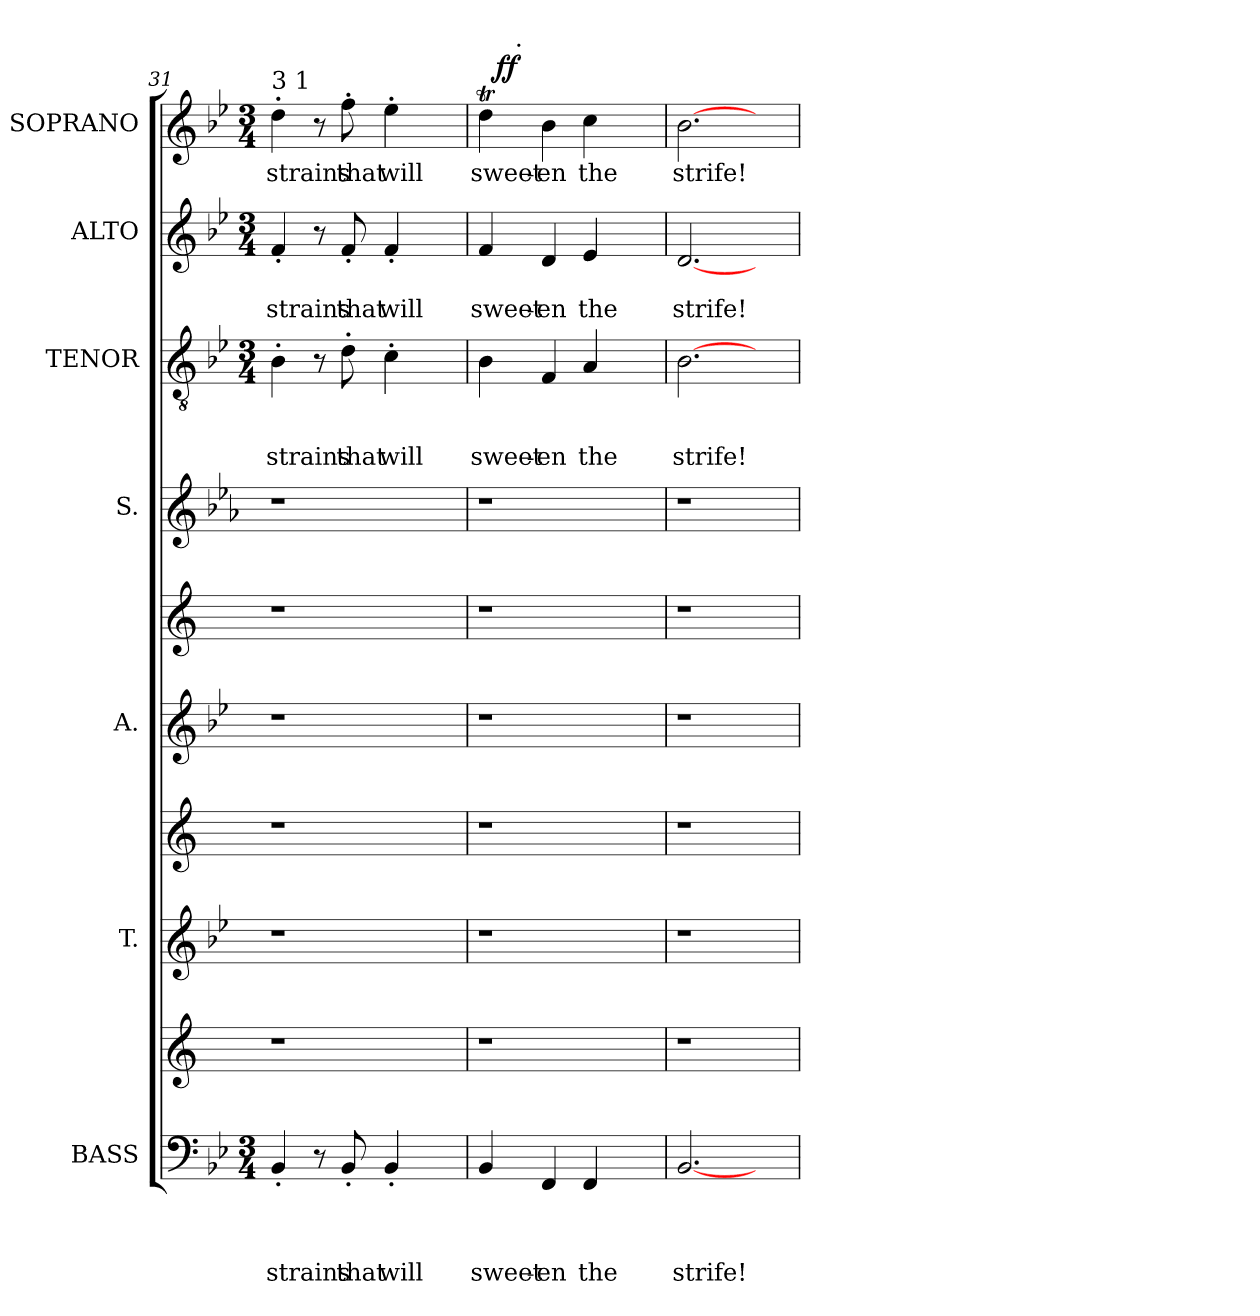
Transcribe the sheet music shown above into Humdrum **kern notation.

**kern	**text	**text	**text	**text	**kern	**kern	**kern	**kern	**kern	**kern	**kern	**text	**text	**text	**kern	**text	**text	**kern	**text	**dynam
*part10	*part10	*part10	*part10	*part10	*part9	*part8	*part7	*part6	*part5	*part4	*part3	*part3	*part3	*part3	*part2	*part2	*part2	*part1	*part1	*part1
*staff10	*staff10	*staff10	*staff10	*staff10	*staff9	*staff8	*staff7	*staff6	*staff5	*staff4	*staff3	*staff3	*staff3	*staff3	*staff2	*staff2	*staff2	*staff1	*staff1	*staff1
*I"BASS	*	*	*	*	*	*I"T.	*	*I"A.	*	*I"S.	*I"TENOR	*	*	*	*I"ALTO	*	*	*I"SOPRANO	*	*
*I'B.	*	*	*	*	*	*I'T.	*	*I'A.	*	*I'S.	*I'T.	*	*	*	*I'A.	*	*	*I'S.	*	*
!!LO:LB:g=z
*clefF4	*	*	*	*	*clefG2	*clefG2	*clefG2	*clefG2	*clefG2	*clefG2	*clefGv2	*	*	*	*clefG2	*	*	*clefG2	*	*
*	*	*	*	*	*ITrd1c2	*	*ITrd1c2	*	*ITrd1c2	*ITrd3c5	*	*	*	*	*	*	*	*	*	*
*k[b-e-]	*	*	*	*	*k[b-e-]	*k[b-e-]	*k[b-e-]	*k[b-e-]	*k[b-e-]	*k[b-e-]	*k[b-e-]	*	*	*	*k[b-e-]	*	*	*k[b-e-]	*	*
*B-:	*	*	*	*	*B-:	*B-:	*B-:	*B-:	*B-:	*B-:	*B-:	*	*	*	*B-:	*	*	*B-:	*	*
*M3/4	*	*	*	*	*	*	*	*	*	*	*M3/4	*	*	*	*M3/4	*	*	*M3/4	*	*
=31	=31	=31	=31	=31	=31	=31	=31	=31	=31	=31	=31	=31	=31	=31	=31	=31	=31	=31	=31	=31
!	!	!	!	!	!	!	!	!	!	!	!	!	!	!	!	!	!	!LO:TX:a:t=3 1	!	!
!	!	!	!	!LO:LY:b	!	!	!	!	!	!	!	!	!	!LO:LY:b	!	!	!LO:LY:b	!	!LO:LY:b	!
4BB-'</	.	.	.	strains	1r	1r	1r	1r	1r	1r	4B-'>\	.	.	strains	4f'</	.	strains	4dd'>\	strains	.
8r	.	.	.	.	.	.	.	.	.	.	8r	.	.	.	8r	.	.	8r	.	.
!	!	!	!	!LO:LY:b	!	!	!	!	!	!	!	!	!	!LO:LY:b	!	!	!LO:LY:b	!	!LO:LY:b	!
8BB-'</	.	.	.	that	.	.	.	.	.	.	8d'>\	.	.	that	8f'</	.	that	8ff'>\	that	.
!	!	!	!	!LO:LY:b	!	!	!	!	!	!	!	!	!	!LO:LY:b	!	!	!LO:LY:b	!	!LO:LY:b	!
4BB-'</	.	.	.	will	.	.	.	.	.	.	4c'>\	.	.	will	4f'</	.	will	4ee-'>\	will	.
4ryy	.	.	.	.	.	.	.	.	.	.	4ryy	.	.	.	4ryy	.	.	4ryy	.	.
=32	=32	=32	=32	=32	=32	=32	=32	=32	=32	=32	=32	=32	=32	=32	=32	=32	=32	=32	=32	=32
!	!	!	!	!LO:LY:b	!	!	!	!	!	!	!	!	!	!LO:LY:b	!	!	!LO:LY:b	!	!LO:LY:b	!
*	*	*	*	*	*	*	*	*	*	*	*	*	*	*	*	*	*	*^	*	*
*	*	*	*	*	*	*	*	*	*	*	*	*	*	*	*	*	*	*	*^	*	*
4BB-/	.	.	.	sweet-	1r	1r	1r	1r	1r	1r	4B-\	.	.	sweet-	4f/	.	sweet-	4ddt\	16ryy	8ryy	sweet-	.
!	!	!	!	!	!	!	!	!	!	!	!	!	!	!	!	!	!	!	!	!	!	!LO:DY:a
.	.	.	.	.	.	.	.	.	.	.	.	.	.	.	.	.	.	.	2...ryy	.	.	ff
!	!	!	!	!	!	!	!	!	!	!	!	!	!	!	!	!	!	!	!	!LO:TX:a:t=.	!	!
.	.	.	.	.	.	.	.	.	.	.	.	.	.	.	.	.	.	.	.	2..ryy	.	.
!	!	!	!	!LO:LY:b	!	!	!	!	!	!	!	!	!	!LO:LY:b	!	!	!LO:LY:b	!	!	!	!LO:LY:b	!
4FF/	.	.	.	-en	.	.	.	.	.	.	4F/	.	.	-en	4d/	.	-en	4b-\	.	.	-en	.
!	!	!	!	!LO:LY:b	!	!	!	!	!	!	!	!	!	!LO:LY:b	!	!	!LO:LY:b	!	!	!	!LO:LY:b	!
4FF/	.	.	.	the	.	.	.	.	.	.	4A/	.	.	the	4e-/	.	the	4cc\	.	.	the	.
4ryy	.	.	.	.	.	.	.	.	.	.	4ryy	.	.	.	4ryy	.	.	4ryy	.	.	.	.
=33	=33	=33	=33	=33	=33	=33	=33	=33	=33	=33	=33	=33	=33	=33	=33	=33	=33	=33	=33	=33	=33	=33
!	!	!	!	!LO:LY:b	!	!	!	!	!	!	!	!	!	!LO:LY:b	!	!	!LO:LY:b	!	!	!	!LO:LY:b	!
*	*	*	*	*	*	*	*	*	*	*	*	*	*	*	*	*	*	*v	*v	*v	*	*
[<2.BB-/	.	.	.	strife!	1r	1r	1r	1r	1r	1r	[>2.B-\	.	.	strife!	[<2.d/	.	strife!	[>2.b-\	strife!	.
4ryy	.	.	.	.	.	.	.	.	.	.	4ryy	.	.	.	4ryy	.	.	4ryy	.	.
=	=	=	=	=	=	=	=	=	=	=	=	=	=	=	=	=	=	=	=	=
*-	*-	*-	*-	*-	*-	*-	*-	*-	*-	*-	*-	*-	*-	*-	*-	*-	*-	*-	*-	*-
